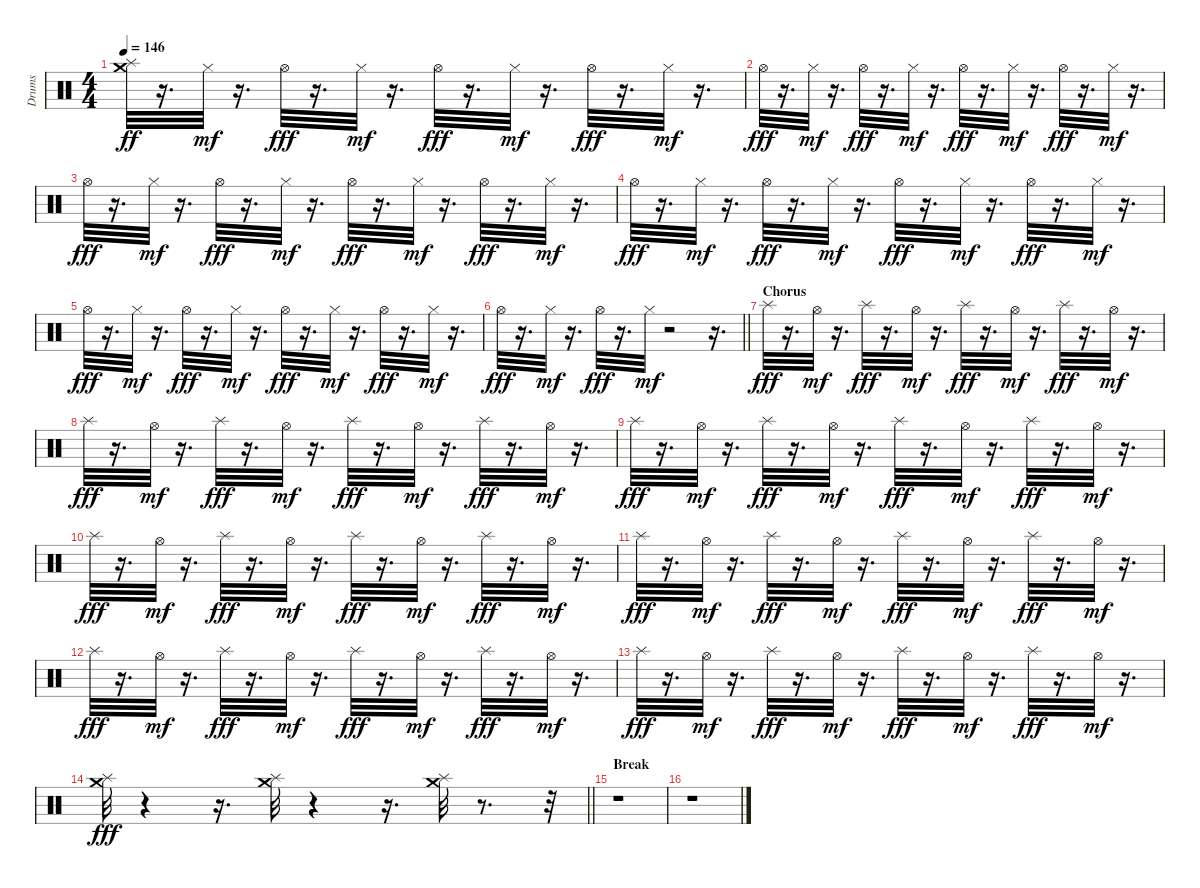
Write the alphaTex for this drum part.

\track ("Drums" "Drums") {instrument percussion}
\staff {score}
\articulation defaults
\ts (4 4)
\tempo 146
\clef neutral
\ks c
("Crash medium (hit)" "Splash (hit)").32{dy ff} r.16{d} "Hi-Hat (closed)".32{dy mf} r.16{d} "Hi-Hat (open)".32{dy fff} r.16{d} "Hi-Hat (closed)".32{dy mf} r.16{d} "Hi-Hat (open)".32{dy fff} r.16{d} "Hi-Hat (closed)".32{dy mf} r.16{d} "Hi-Hat (open)".32{dy fff} r.16{d} "Hi-Hat (closed)".32{dy mf} r.16{d} |
"Hi-Hat (open)".32{dy fff} r.16{d} "Hi-Hat (closed)".32{dy mf} r.16{d} "Hi-Hat (open)".32{dy fff} r.16{d} "Hi-Hat (closed)".32{dy mf} r.16{d} "Hi-Hat (open)".32{dy fff} r.16{d} "Hi-Hat (closed)".32{dy mf} r.16{d} "Hi-Hat (open)".32{dy fff} r.16{d} "Hi-Hat (closed)".32{dy mf} r.16{d} |
"Hi-Hat (open)".32{dy fff} r.16{d} "Hi-Hat (closed)".32{dy mf} r.16{d} "Hi-Hat (open)".32{dy fff} r.16{d} "Hi-Hat (closed)".32{dy mf} r.16{d} "Hi-Hat (open)".32{dy fff} r.16{d} "Hi-Hat (closed)".32{dy mf} r.16{d} "Hi-Hat (open)".32{dy fff} r.16{d} "Hi-Hat (closed)".32{dy mf} r.16{d} |
"Hi-Hat (open)".32{dy fff} r.16{d} "Hi-Hat (closed)".32{dy mf} r.16{d} "Hi-Hat (open)".32{dy fff} r.16{d} "Hi-Hat (closed)".32{dy mf} r.16{d} "Hi-Hat (open)".32{dy fff} r.16{d} "Hi-Hat (closed)".32{dy mf} r.16{d} "Hi-Hat (open)".32{dy fff} r.16{d} "Hi-Hat (closed)".32{dy mf} r.16{d} |
"Hi-Hat (open)".32{dy fff} r.16{d} "Hi-Hat (closed)".32{dy mf} r.16{d} "Hi-Hat (open)".32{dy fff} r.16{d} "Hi-Hat (closed)".32{dy mf} r.16{d} "Hi-Hat (open)".32{dy fff} r.16{d} "Hi-Hat (closed)".32{dy mf} r.16{d} "Hi-Hat (open)".32{dy fff} r.16{d} "Hi-Hat (closed)".32{dy mf} r.16{d} |
\barLineRight lightlight "Hi-Hat (open)".32{dy fff}
r.16{d} "Hi-Hat (closed)".32{dy mf} r.16{d} "Hi-Hat (open)".32{dy fff} r.16{d} "Hi-Hat (closed)".32{dy mf} r.2 r.16{d} |
\section ("" "Chorus")
"Splash (hit)".32{dy fff} r.16{d} "Hi-Hat (open)".32{dy mf} r.16{d} "Splash (hit)".32{dy fff} r.16{d} "Hi-Hat (open)".32{dy mf} r.16{d} "Splash (hit)".32{dy fff} r.16{d} "Hi-Hat (open)".32{dy mf} r.16{d} "Splash (hit)".32{dy fff} r.16{d} "Hi-Hat (open)".32{dy mf} r.16{d} |
"Splash (hit)".32{dy fff} r.16{d} "Hi-Hat (open)".32{dy mf} r.16{d} "Splash (hit)".32{dy fff} r.16{d} "Hi-Hat (open)".32{dy mf} r.16{d} "Splash (hit)".32{dy fff} r.16{d} "Hi-Hat (open)".32{dy mf} r.16{d} "Splash (hit)".32{dy fff} r.16{d} "Hi-Hat (open)".32{dy mf} r.16{d} |
"Splash (hit)".32{dy fff} r.16{d} "Hi-Hat (open)".32{dy mf} r.16{d} "Splash (hit)".32{dy fff} r.16{d} "Hi-Hat (open)".32{dy mf} r.16{d} "Splash (hit)".32{dy fff} r.16{d} "Hi-Hat (open)".32{dy mf} r.16{d} "Splash (hit)".32{dy fff} r.16{d} "Hi-Hat (open)".32{dy mf} r.16{d} |
"Splash (hit)".32{dy fff} r.16{d} "Hi-Hat (open)".32{dy mf} r.16{d} "Splash (hit)".32{dy fff} r.16{d} "Hi-Hat (open)".32{dy mf} r.16{d} "Splash (hit)".32{dy fff} r.16{d} "Hi-Hat (open)".32{dy mf} r.16{d} "Splash (hit)".32{dy fff} r.16{d} "Hi-Hat (open)".32{dy mf} r.16{d} |
"Splash (hit)".32{dy fff} r.16{d} "Hi-Hat (open)".32{dy mf} r.16{d} "Splash (hit)".32{dy fff} r.16{d} "Hi-Hat (open)".32{dy mf} r.16{d} "Splash (hit)".32{dy fff} r.16{d} "Hi-Hat (open)".32{dy mf} r.16{d} "Splash (hit)".32{dy fff} r.16{d} "Hi-Hat (open)".32{dy mf} r.16{d} |
"Splash (hit)".32{dy fff} r.16{d} "Hi-Hat (open)".32{dy mf} r.16{d} "Splash (hit)".32{dy fff} r.16{d} "Hi-Hat (open)".32{dy mf} r.16{d} "Splash (hit)".32{dy fff} r.16{d} "Hi-Hat (open)".32{dy mf} r.16{d} "Splash (hit)".32{dy fff} r.16{d} "Hi-Hat (open)".32{dy mf} r.16{d} |
"Splash (hit)".32{dy fff} r.16{d} "Hi-Hat (open)".32{dy mf} r.16{d} "Splash (hit)".32{dy fff} r.16{d} "Hi-Hat (open)".32{dy mf} r.16{d} "Splash (hit)".32{dy fff} r.16{d} "Hi-Hat (open)".32{dy mf} r.16{d} "Splash (hit)".32{dy fff} r.16{d} "Hi-Hat (open)".32{dy mf} r.16{d} |
\barLineRight lightlight
("Splash (hit)" "Crash medium (hit)").32{dy fff} r.4 r.16{d} ("Crash medium (hit)" "Splash (hit)").32 r.4 r.16{d} ("Splash (hit)" "Crash medium (hit)").32 r.8{d} r.32 |
\section ("" "Break")
r.1 |
r.1
